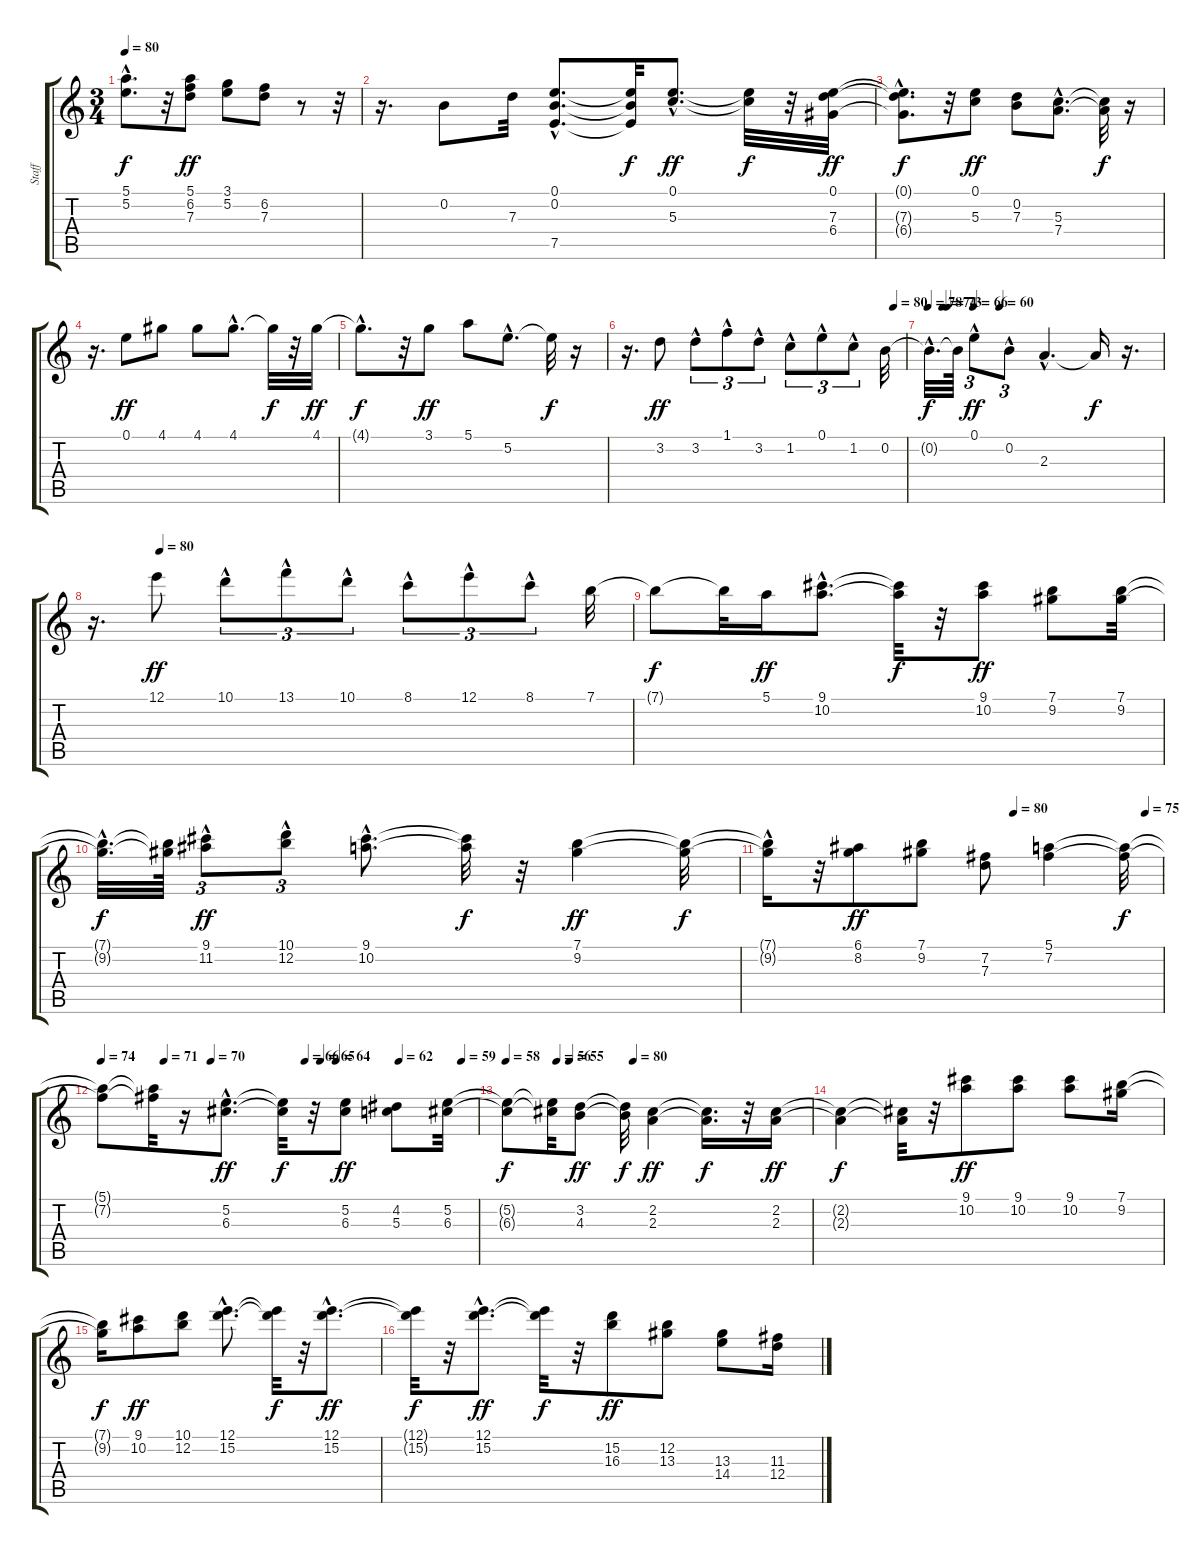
\track ("Staff" "Staff") {instrument acousticguitarnylon}
\staff {score tabs}
\tuning (E4 B3 G3 D3 A2 E2) {hide}
\ts (3 4)
\tempo 80
\clef g2
\ks c
(5.1{hac t} 5.2{hac t}).8{d dy f} r.32 (5.1 6.2 7.3).8{dy ff} (3.1 5.2).8 (6.2 7.3).8 r.8 r.32 |
r.16{d} 0.2.8 7.3.32 (0.1{hac} 0.2{hac} 7.5{hac}).8{d} (0.1{t} 0.2{t} 7.5{t}).32{dy f} (0.1{hac} 5.3{hac}).8{d dy ff} (0.1{t} 5.3{t}).32{dy f} r.32 (0.1 7.3 6.4).32{dy ff} |
(0.1{hac t} 7.3{hac t} 6.4{hac t}).8{d dy f} r.32 (0.1 5.3).8{dy ff} (0.2 7.3).8 (5.3{hac} 7.4{hac}).8{d} (5.3{t} 7.4{t}).32{dy f} r.16 |
r.16{d} 0.1.8{dy ff} 4.1.8 4.1.8 4.1{hac}.8{d} 4.1{t}.32{dy f} r.32 4.1.32{dy ff} |
4.1{hac t}.8{d dy f} r.32 3.1.8{dy ff} 5.1.8 5.2{hac}.8{d} 5.2{t}.32{dy f} r.16 |
\tempo (80 0.9583333333333334)
r.16{d} 3.2.8{dy ff} 3.2{hac}.8{tu (3 2)} 1.1{hac}.8{tu (3 2)} 3.2{hac}.8{tu (3 2)} 1.2{hac}.8{tu (3 2)} 0.1{hac}.8{tu (3 2)} 1.2{hac}.8{tu (3 2)} 0.2.32 |
\tempo 78
\tempo (74 0.0625)
\tempo (73 0.08333333333333333)
\tempo (66 0.19444444444444445)
\tempo (60 0.3055555555555556)
0.2{hac t}.32{d dy f} 0.2{t}.64 0.1{hac}.8{tu (3 2) dy ff} 0.2{hac}.8{tu (3 2)} 2.3{hac}.4{d} 2.3{t}.16{dy f} r.16{d} |
\tempo (80 0.125)
r.16{d} 12.1.8{dy ff} 10.1{hac}.8{tu (3 2)} 13.1{hac}.8{tu (3 2)} 10.1{hac}.8{tu (3 2)} 8.1{hac}.8{tu (3 2)} 12.1{hac}.8{tu (3 2)} 8.1{hac}.8{tu (3 2)} 7.1.32 |
7.1{t}.8{dy f} 7.1{t}.32 5.1.16{dy ff} (9.1{hac} 10.2{hac}).8{d} (9.1{t} 10.2{t}).32{dy f} r.32 (9.1 10.2).8{dy ff} (7.1 9.2).8 (7.1 9.2).32 |
(7.1{hac t} 9.2{hac t}).32{d dy f} (7.1{t} 9.2{t}).64 (9.1{hac} 11.2{hac}).8{tu (3 2) dy ff} (10.1{hac} 12.2{hac}).8{tu (3 2)} (9.1{hac} 10.2{hac}).8{d} (9.1{t} 10.2{t}).32{dy f} r.32 (7.1 9.2).4{dy ff} (7.1{t} 9.2{t}).32{dy f} |
\tempo (80 0.625)
\tempo (75 0.9583333333333334)
(7.1{hac t} 9.2{hac t}).16 r.32 (6.1 8.2).8{dy ff} (7.1 9.2).8 (7.2 7.3).8 (5.1 7.2).4 (5.1{t} 7.2{t}).32{dy f} |
\tempo 74
\tempo (71 0.16666666666666666)
\tempo (70 0.2916666666666667)
\tempo (66 0.5416666666666666)
\tempo (65 0.5833333333333334)
\tempo (64 0.625)
\tempo (62 0.7916666666666666)
\tempo (59 0.9583333333333334)
(5.1{t} 7.2{t}).8 (5.1{t} 7.2{t}).32 r.16 (5.2{hac} 6.3{hac}).8{d dy ff} (5.2{t} 6.3{t}).32{dy f} r.32 (5.2 6.3).8{dy ff} (4.2 5.3).8 (5.2 6.3).32 |
\tempo 58
\tempo (56 0.16666666666666666)
\tempo (55 0.20833333333333334)
\tempo (80 0.4166666666666667)
(5.2{t} 6.3{t}).8{dy f} (5.2{t} 6.3{t}).32 (3.2 4.3).8{dy ff} (3.2{t} 4.3{t}).32{dy f} (2.2 2.3).4{dy ff} (2.2{t} 2.3{t}).16{d dy f} r.32 (2.2 2.3).16{dy ff} |
(2.2{t} 2.3{t}).4{dy f} (2.2{t} 2.3{t}).32 r.32 (9.1 10.2).8{dy ff} (9.1 10.2).8 (9.1 10.2).8 (7.1 9.2).16 |
(7.1{t} 9.2{t}).16{dy f} (9.1 10.2).8{dy ff} (10.1 12.2).8 (12.1{hac} 15.2{hac}).8{d} (12.1{t} 15.2{t}).32{dy f} r.32 (12.1{hac} 15.2{hac}).8{d dy ff} |
(12.1{t} 15.2{t}).32{dy f} r.32 (12.1{hac} 15.2{hac}).8{d dy ff} (12.1{t} 15.2{t}).32{dy f} r.32 (15.2 16.3).8{dy ff} (12.2 13.3).8 (13.3 14.4).8 (11.3 12.4).16
